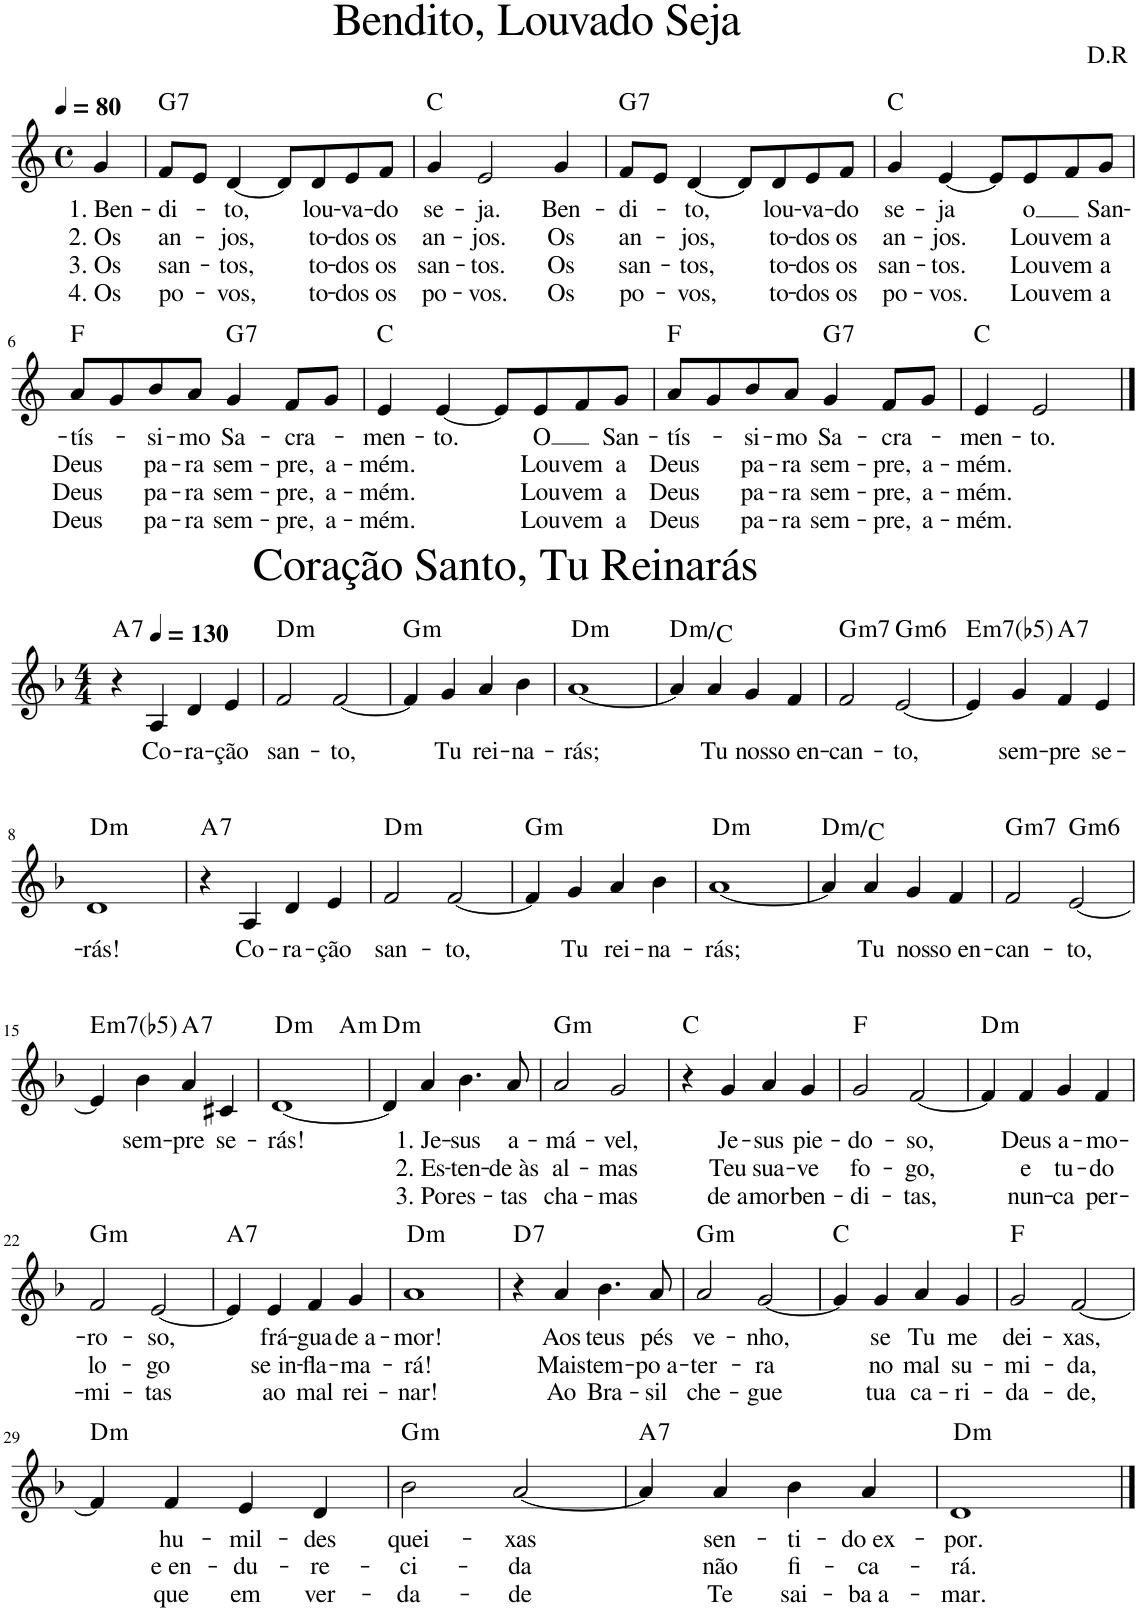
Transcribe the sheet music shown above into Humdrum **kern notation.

**kern	**text	**text	**text	**text	**harte
*part1	*part1	*part1	*part1	*part1	*part1
*staff1	*staff1	*staff1	*staff1	*staff1	*
*I"Voz	*	*	*	*	*
*I'Vo.	*	*	*	*	*
!!LO:PB:g=z
*clefG2	*	*	*	*	*
*k[]	*	*	*	*	*
*M4/4	*	*	*	*	*
*met(c)	*	*	*	*	*
*MM80	*	*	*	*	*
=1	=1	=1	=1	=1	=1
!LO:TX:a:t=Bendito, Louvado Seja	!	!	!	!	!
!LO:TX:a:t=D.R	!	!	!	!	!
!	!LO:LY:b	!LO:LY:b	!LO:LY:b	!LO:LY:b	!
4g/	1. Ben-	2. Os	3. Os	4. Os	.
=2	=2	=2	=2	=2	=2
!	!LO:LY:b	!LO:LY:b	!LO:LY:b	!LO:LY:b	!LO:H:kt=7
8f/L	-di-	an-	san-	po-	G:7
8e/J	.	.	.	.	.
!	!LO:LY:b	!LO:LY:b	!LO:LY:b	!LO:LY:b	!
[4d/	-to,	-jos,	-tos,	-vos,	.
8d/L]	.	.	.	.	.
!	!LO:LY:b	!LO:LY:b	!LO:LY:b	!LO:LY:b	!
8d/	lou-	to-	to-	to-	.
!	!LO:LY:b	!LO:LY:b	!LO:LY:b	!LO:LY:b	!
8e/	-va-	-dos	-dos	-dos	.
!	!LO:LY:b	!LO:LY:b	!LO:LY:b	!LO:LY:b	!
8f/J	-do	os	os	os	.
=3	=3	=3	=3	=3	=3
!	!LO:LY:b	!LO:LY:b	!LO:LY:b	!LO:LY:b	!
4g/	se-	an-	san-	po-	C:maj
!	!LO:LY:b	!LO:LY:b	!LO:LY:b	!LO:LY:b	!
2e/	-ja.	-jos.	-tos.	-vos.	.
!	!LO:LY:b	!LO:LY:b	!LO:LY:b	!LO:LY:b	!
4g/	Ben-	Os	Os	Os	.
=4	=4	=4	=4	=4	=4
!	!LO:LY:b	!LO:LY:b	!LO:LY:b	!LO:LY:b	!LO:H:kt=7
8f/L	di-	an-	san-	po-	G:7
8e/J	.	.	.	.	.
!	!LO:LY:b	!LO:LY:b	!LO:LY:b	!LO:LY:b	!
[4d/	-to,	-jos,	-tos,	-vos,	.
8d/L]	.	.	.	.	.
!	!LO:LY:b	!LO:LY:b	!LO:LY:b	!LO:LY:b	!
8d/	lou-	to-	to-	to-	.
!	!LO:LY:b	!LO:LY:b	!LO:LY:b	!LO:LY:b	!
8e/	va-	-dos	-dos	-dos	.
!	!LO:LY:b	!LO:LY:b	!LO:LY:b	!LO:LY:b	!
8f/J	-do	os	os	os	.
=5	=5	=5	=5	=5	=5
!	!LO:LY:b	!LO:LY:b	!LO:LY:b	!LO:LY:b	!
4g/	se-	an-	san-	po-	C:maj
!	!LO:LY:b	!LO:LY:b	!LO:LY:b	!LO:LY:b	!
[4e/	ja	-jos.	-tos.	-vos.	.
8e/L]	.	.	.	.	.
!	!LO:LY:b	!LO:LY:b	!LO:LY:b	!LO:LY:b	!
8e/	-o	Lou-	Lou-	Lou-	.
!	!	!LO:LY:b	!LO:LY:b	!LO:LY:b	!
8f/	.	-vem	-vem	-vem	.
!	!LO:LY:b	!LO:LY:b	!LO:LY:b	!LO:LY:b	!
8g/J	San-	a	a	a	.
!!LO:LB:g=z
=6	=6	=6	=6	=6	=6
!	!LO:LY:b	!LO:LY:b	!LO:LY:b	!LO:LY:b	!
8a/L	-tís-	Deus	Deus	Deus	F:maj
8g/	.	.	.	.	.
!	!LO:LY:b	!LO:LY:b	!LO:LY:b	!LO:LY:b	!
8b/	-si-	pa-	pa-	pa-	.
!	!LO:LY:b	!LO:LY:b	!LO:LY:b	!LO:LY:b	!
8a/J	-mo	-ra	-ra	-ra	.
!	!LO:LY:b	!LO:LY:b	!LO:LY:b	!LO:LY:b	!LO:H:kt=7
4g/	Sa-	sem-	sem-	sem-	G:7
!	!LO:LY:b	!LO:LY:b	!LO:LY:b	!LO:LY:b	!
8f/L	-cra-	-pre,	-pre,	-pre,	.
!	!	!LO:LY:b	!LO:LY:b	!LO:LY:b	!
8g/J	.	a-	a-	a-	.
=7	=7	=7	=7	=7	=7
!	!LO:LY:b	!LO:LY:b	!LO:LY:b	!LO:LY:b	!
4e/	-men-	-mém.	-mém.	-mém.	C:maj
!	!LO:LY:b	!	!	!	!
[4e/	-to.	.	.	.	.
8e/L]	.	.	.	.	.
!	!LO:LY:b	!LO:LY:b	!LO:LY:b	!LO:LY:b	!
8e/	-O	Lou-	Lou-	Lou-	.
!	!	!LO:LY:b	!LO:LY:b	!LO:LY:b	!
8f/	.	-vem	-vem	-vem	.
!	!LO:LY:b	!LO:LY:b	!LO:LY:b	!LO:LY:b	!
8g/J	San-	a	a	a	.
=8	=8	=8	=8	=8	=8
!	!LO:LY:b	!LO:LY:b	!LO:LY:b	!LO:LY:b	!
8a/L	-tís-	Deus	Deus	Deus	F:maj
8g/	.	.	.	.	.
!	!LO:LY:b	!LO:LY:b	!LO:LY:b	!LO:LY:b	!
8b/	-si-	pa-	pa-	pa-	.
!	!LO:LY:b	!LO:LY:b	!LO:LY:b	!LO:LY:b	!
8a/J	-mo	-ra	-ra	-ra	.
!	!LO:LY:b	!LO:LY:b	!LO:LY:b	!LO:LY:b	!LO:H:kt=7
4g/	Sa-	sem-	sem-	sem-	G:7
!	!LO:LY:b	!LO:LY:b	!LO:LY:b	!LO:LY:b	!
8f/L	-cra-	-pre,	-pre,	-pre,	.
!	!	!LO:LY:b	!LO:LY:b	!LO:LY:b	!
8g/J	.	a-	a-	a-	.
=9	=9	=9	=9	=9	=9
!	!LO:LY:b	!LO:LY:b	!LO:LY:b	!LO:LY:b	!
4e/	-men-	-mém.	-mém.	-mém.	C:maj
!	!LO:LY:b	!	!	!	!
2e/	-to.	.	.	.	.
!!LO:LB:g=z
==1	==1	==1	==1	==1	==1
*k[b-]	*	*	*	*	*
*M4/4	*	*	*	*	*
!LO:TX:a:t=Coração Santo, Tu Reinarás	!	!	!	!	!LO:H:kt=7
4r	.	.	.	.	A:7
*MM130	*	*	*	*	*
!	!LO:LY:b	!	!	!	!
4A/	Co-	.	.	.	.
!	!LO:LY:b	!	!	!	!
4d/	-ra-	.	.	.	.
!	!LO:LY:b	!	!	!	!
4e/	-ção	.	.	.	.
=2	=2	=2	=2	=2	=2
!	!LO:LY:b	!	!	!	!LO:H:kt=m
2f/	san-	.	.	.	D:min
!	!LO:LY:b	!	!	!	!
[2f/	-to,	.	.	.	.
=3	=3	=3	=3	=3	=3
!	!	!	!	!	!LO:H:kt=m
4f/]	.	.	.	.	G:min
!	!LO:LY:b	!	!	!	!
4g/	Tu	.	.	.	.
!	!LO:LY:b	!	!	!	!
4a/	rei-	.	.	.	.
!	!LO:LY:b	!	!	!	!
4b-\	-na-	.	.	.	.
=4	=4	=4	=4	=4	=4
!	!LO:LY:b	!	!	!	!LO:H:kt=m
[1a	-rás;	.	.	.	D:min
=5	=5	=5	=5	=5	=5
!	!	!	!	!	!LO:H:kt=m
4a/]	.	.	.	.	D:min/b7
!	!LO:LY:b	!	!	!	!
4a/	Tu	.	.	.	.
!	!LO:LY:b	!	!	!	!
4g/	nos-	.	.	.	.
!	!LO:LY:b	!	!	!	!
4f/	-so en-	.	.	.	.
=6	=6	=6	=6	=6	=6
!	!LO:LY:b	!	!	!	!LO:H:kt=m7
2f/	-can-	.	.	.	G:min7
!	!LO:LY:b	!	!	!	!LO:H:kt=m6
[2e/	-to,	.	.	.	G:min6
=7	=7	=7	=7	=7	=7
!	!	!	!	!	!LO:H:kt=m7(b5)
4e/]	.	.	.	.	E:hdim7
!	!LO:LY:b	!	!	!	!
4g/	sem-	.	.	.	.
!	!LO:LY:b	!	!	!	!LO:H:kt=7
4f/	-pre	.	.	.	A:7
!	!LO:LY:b	!	!	!	!
4e/	se-	.	.	.	.
!!LO:LB:g=z
=8	=8	=8	=8	=8	=8
!	!LO:LY:b	!	!	!	!LO:H:kt=m
1d	-rás!	.	.	.	D:min
=9	=9	=9	=9	=9	=9
!	!	!	!	!	!LO:H:kt=7
4r	.	.	.	.	A:7
!	!LO:LY:b	!	!	!	!
4A/	Co-	.	.	.	.
!	!LO:LY:b	!	!	!	!
4d/	-ra-	.	.	.	.
!	!LO:LY:b	!	!	!	!
4e/	-ção	.	.	.	.
=10	=10	=10	=10	=10	=10
!	!LO:LY:b	!	!	!	!LO:H:kt=m
2f/	san-	.	.	.	D:min
!	!LO:LY:b	!	!	!	!
[2f/	-to,	.	.	.	.
=11	=11	=11	=11	=11	=11
!	!	!	!	!	!LO:H:kt=m
4f/]	.	.	.	.	G:min
!	!LO:LY:b	!	!	!	!
4g/	Tu	.	.	.	.
!	!LO:LY:b	!	!	!	!
4a/	rei-	.	.	.	.
!	!LO:LY:b	!	!	!	!
4b-\	-na-	.	.	.	.
=12	=12	=12	=12	=12	=12
!	!LO:LY:b	!	!	!	!LO:H:kt=m
[1a	-rás;	.	.	.	D:min
=13	=13	=13	=13	=13	=13
!	!	!	!	!	!LO:H:kt=m
4a/]	.	.	.	.	D:min/b7
!	!LO:LY:b	!	!	!	!
4a/	Tu	.	.	.	.
!	!LO:LY:b	!	!	!	!
4g/	nos-	.	.	.	.
!	!LO:LY:b	!	!	!	!
4f/	-so en-	.	.	.	.
=14	=14	=14	=14	=14	=14
!	!LO:LY:b	!	!	!	!LO:H:kt=m7
2f/	-can-	.	.	.	G:min7
!	!LO:LY:b	!	!	!	!LO:H:kt=m6
[2e/	-to,	.	.	.	G:min6
!!LO:LB:g=z
=15	=15	=15	=15	=15	=15
!	!	!	!	!	!LO:H:kt=m7(b5)
4e/]	.	.	.	.	E:hdim7
!	!LO:LY:b	!	!	!	!
4b-\	sem-	.	.	.	.
!	!LO:LY:b	!	!	!	!LO:H:kt=7
4a/	-pre	.	.	.	A:7
!	!LO:LY:b	!	!	!	!
4c#X/	se-	.	.	.	.
=16	=16	=16	=16	=16	=16
!	!LO:LY:b	!	!	!	!LO:H:kt=m
*^	*	*	*	*	*
[1d	2.ryy	-rás!	.	.	.	D:min
!	!	!	!	!	!	!LO:H:kt=m
.	4ryy	.	.	.	.	A:min
=17	=17	=17	=17	=17	=17	=17
!	!	!	!	!	!	!LO:H:kt=m
*v	*v	*	*	*	*	*
4d/]	.	.	.	.	D:min
!	!LO:LY:b	!LO:LY:b	!LO:LY:b	!	!
4a/	1. Je-	2. Es-	3. Por	.	.
!	!LO:LY:b	!LO:LY:b	!LO:LY:b	!	!
4.b-\	-sus	-ten-	es-	.	.
!	!LO:LY:b	!LO:LY:b	!LO:LY:b	!	!
8a/	a-	-de às	-tas	.	.
=18	=18	=18	=18	=18	=18
!	!LO:LY:b	!LO:LY:b	!LO:LY:b	!	!LO:H:kt=m
2a/	-má-	al-	cha-	.	G:min
!	!LO:LY:b	!LO:LY:b	!LO:LY:b	!	!
2g/	-vel,	-mas	-mas	.	.
=19	=19	=19	=19	=19	=19
4r	.	.	.	.	C:maj
!	!LO:LY:b	!LO:LY:b	!LO:LY:b	!	!
4g/	Je-	Teu	de a-	.	.
!	!LO:LY:b	!LO:LY:b	!LO:LY:b	!	!
4a/	-sus	sua-	-mor	.	.
!	!LO:LY:b	!LO:LY:b	!LO:LY:b	!	!
4g/	pie-	-ve	ben-	.	.
=20	=20	=20	=20	=20	=20
!	!LO:LY:b	!LO:LY:b	!LO:LY:b	!	!
2g/	-do-	fo-	-di-	.	F:maj
!	!LO:LY:b	!LO:LY:b	!LO:LY:b	!	!
[2f/	-so,	-go,	-tas,	.	.
=21	=21	=21	=21	=21	=21
!	!	!	!	!	!LO:H:kt=m
4f/]	.	.	.	.	D:min
!	!LO:LY:b	!LO:LY:b	!LO:LY:b	!	!
4f/	Deus	e	nun-	.	.
!	!LO:LY:b	!LO:LY:b	!LO:LY:b	!	!
4g/	a-	tu-	-ca	.	.
!	!LO:LY:b	!LO:LY:b	!LO:LY:b	!	!
4f/	-mo-	-do	per-	.	.
!!LO:LB:g=z
=22	=22	=22	=22	=22	=22
!	!LO:LY:b	!LO:LY:b	!LO:LY:b	!	!LO:H:kt=m
2f/	-ro-	lo-	-mi-	.	G:min
!	!LO:LY:b	!LO:LY:b	!LO:LY:b	!	!
[2e/	-so,	-go	-tas	.	.
=23	=23	=23	=23	=23	=23
!	!	!	!	!	!LO:H:kt=7
4e/]	.	.	.	.	A:7
!	!LO:LY:b	!LO:LY:b	!LO:LY:b	!	!
4e/	frá-	se in-	ao	.	.
!	!LO:LY:b	!LO:LY:b	!LO:LY:b	!	!
4f/	-gua	-fla-	mal	.	.
!	!LO:LY:b	!LO:LY:b	!LO:LY:b	!	!
4g/	de a-	-ma-	rei-	.	.
=24	=24	=24	=24	=24	=24
!	!LO:LY:b	!LO:LY:b	!LO:LY:b	!	!LO:H:kt=m
1a	-mor!	-rá!	-nar!	.	D:min
=25	=25	=25	=25	=25	=25
!	!	!	!	!	!LO:H:kt=7
4r	.	.	.	.	D:7
!	!LO:LY:b	!LO:LY:b	!LO:LY:b	!	!
4a/	Aos	Mais	Ao	.	.
!	!LO:LY:b	!LO:LY:b	!LO:LY:b	!	!
4.b-\	teus	tem-	Bra-	.	.
!	!LO:LY:b	!LO:LY:b	!LO:LY:b	!	!
8a/	pés	-po a-	-sil	.	.
=26	=26	=26	=26	=26	=26
!	!LO:LY:b	!LO:LY:b	!LO:LY:b	!	!LO:H:kt=m
2a/	ve-	-ter-	che-	.	G:min
!	!LO:LY:b	!LO:LY:b	!LO:LY:b	!	!
[2g/	-nho,	-ra	-gue	.	.
=27	=27	=27	=27	=27	=27
4g/]	.	.	.	.	C:maj
!	!LO:LY:b	!LO:LY:b	!LO:LY:b	!	!
4g/	se	no	tua	.	.
!	!LO:LY:b	!LO:LY:b	!LO:LY:b	!	!
4a/	Tu	mal	ca-	.	.
!	!LO:LY:b	!LO:LY:b	!LO:LY:b	!	!
4g/	me	su-	-ri-	.	.
=28	=28	=28	=28	=28	=28
!	!LO:LY:b	!LO:LY:b	!LO:LY:b	!	!
2g/	dei-	-mi-	-da-	.	F:maj
!	!LO:LY:b	!LO:LY:b	!LO:LY:b	!	!
[2f/	-xas,	-da,	-de,	.	.
!!LO:LB:g=z
=29	=29	=29	=29	=29	=29
!	!	!	!	!	!LO:H:kt=m
4f/]	.	.	.	.	D:min
!	!LO:LY:b	!LO:LY:b	!LO:LY:b	!	!
4f/	hu-	e en-	que	.	.
!	!LO:LY:b	!LO:LY:b	!LO:LY:b	!	!
4e/	-mil-	-du-	em	.	.
!	!LO:LY:b	!LO:LY:b	!LO:LY:b	!	!
4d/	-des	-re-	ver-	.	.
=30	=30	=30	=30	=30	=30
!	!LO:LY:b	!LO:LY:b	!LO:LY:b	!	!LO:H:kt=m
2b-\	quei-	-ci-	-da-	.	G:min
!	!LO:LY:b	!LO:LY:b	!LO:LY:b	!	!
[2a/	-xas	-da	-de	.	.
=31	=31	=31	=31	=31	=31
!	!	!	!	!	!LO:H:kt=7
4a/]	.	.	.	.	A:7
!	!LO:LY:b	!LO:LY:b	!LO:LY:b	!	!
4a/	sen-	não	Te	.	.
!	!LO:LY:b	!LO:LY:b	!LO:LY:b	!	!
4b-\	-ti-	fi-	sai-	.	.
!	!LO:LY:b	!LO:LY:b	!LO:LY:b	!	!
4a/	-do ex-	-ca-	-ba a-	.	.
=32	=32	=32	=32	=32	=32
!	!LO:LY:b	!LO:LY:b	!LO:LY:b	!	!LO:H:kt=m
1d	-por.	-rá.	-mar.	.	D:min
==	==	==	==	==	==
*-	*-	*-	*-	*-	*-
